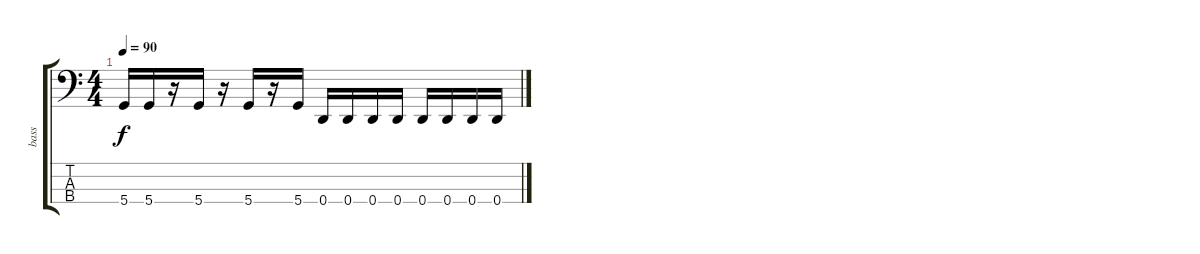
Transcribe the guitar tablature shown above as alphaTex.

\track ("bass" "bass") {instrument electricbasspick}
\staff {score tabs}
\tuning (G2 D2 A1 D1) {hide}
\ts (4 4)
\tempo 90
\clef f4
\ks c
5.4.16{dy f} 5.4.16 r.16 5.4.16 r.16 5.4.16 r.16 5.4.16 0.4.16 0.4.16 0.4.16 0.4.16 0.4.16 0.4.16 0.4.16 0.4.16
